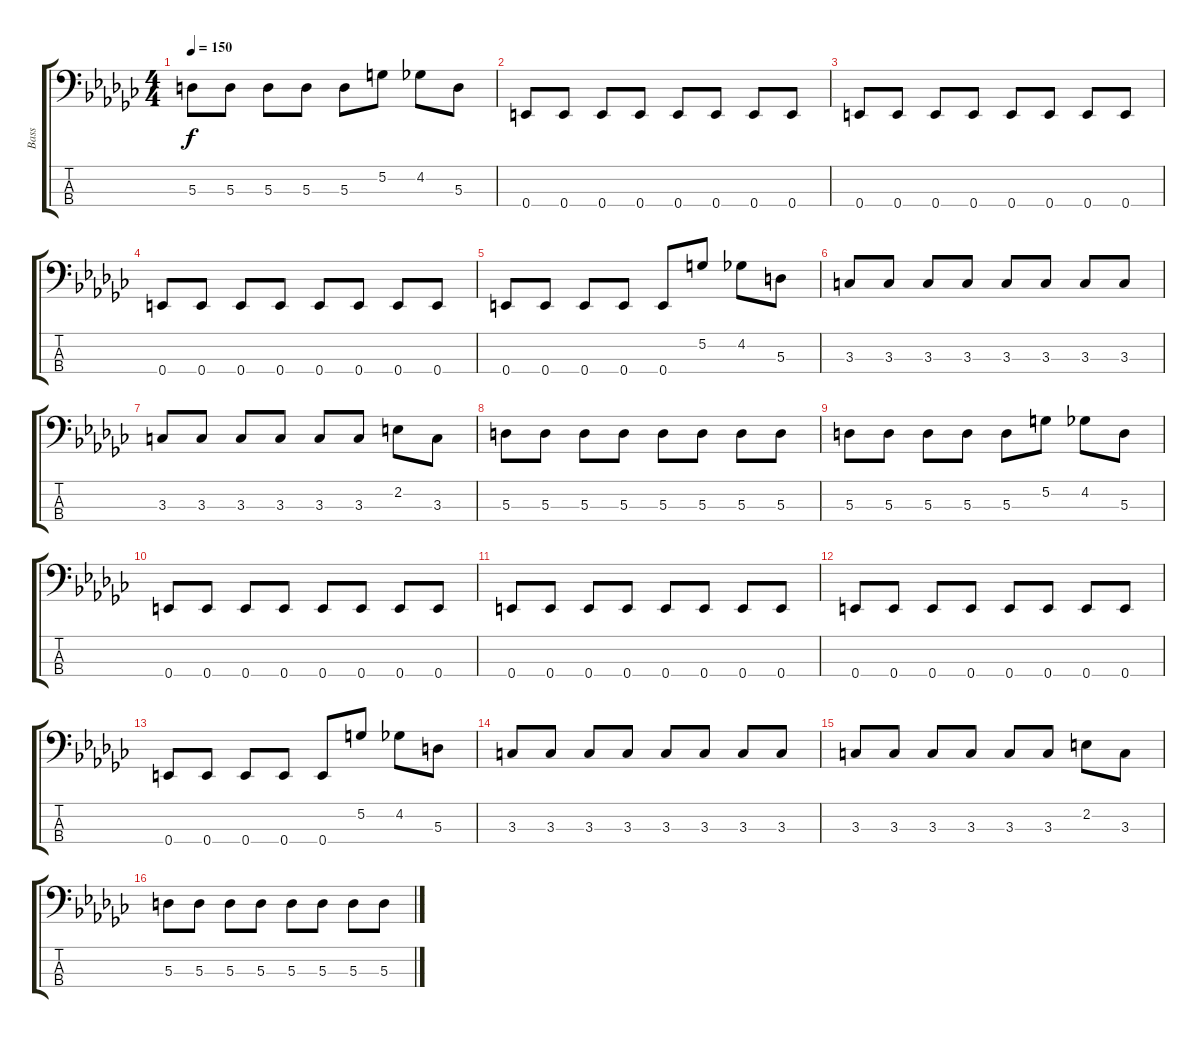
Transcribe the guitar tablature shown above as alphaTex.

\track ("Bass" "Bass") {instrument electricbassfinger}
\staff {score tabs}
\tuning (G2 D2 A1 E1) {hide}
\ts (4 4)
\tempo 150
\clef f4
\ks ebminor
5.3.8{dy f} 5.3.8 5.3.8 5.3.8 5.3.8 5.2.8 4.2.8 5.3.8 |
0.4.8 0.4.8 0.4.8 0.4.8 0.4.8 0.4.8 0.4.8 0.4.8 |
0.4.8 0.4.8 0.4.8 0.4.8 0.4.8 0.4.8 0.4.8 0.4.8 |
0.4.8 0.4.8 0.4.8 0.4.8 0.4.8 0.4.8 0.4.8 0.4.8 |
0.4.8 0.4.8 0.4.8 0.4.8 0.4.8 5.2.8 4.2.8 5.3.8 |
3.3.8 3.3.8 3.3.8 3.3.8 3.3.8 3.3.8 3.3.8 3.3.8 |
3.3.8 3.3.8 3.3.8 3.3.8 3.3.8 3.3.8 2.2.8 3.3.8 |
5.3.8 5.3.8 5.3.8 5.3.8 5.3.8 5.3.8 5.3.8 5.3.8 |
5.3.8 5.3.8 5.3.8 5.3.8 5.3.8 5.2.8 4.2.8 5.3.8 |
0.4.8 0.4.8 0.4.8 0.4.8 0.4.8 0.4.8 0.4.8 0.4.8 |
0.4.8 0.4.8 0.4.8 0.4.8 0.4.8 0.4.8 0.4.8 0.4.8 |
0.4.8 0.4.8 0.4.8 0.4.8 0.4.8 0.4.8 0.4.8 0.4.8 |
0.4.8 0.4.8 0.4.8 0.4.8 0.4.8 5.2.8 4.2.8 5.3.8 |
3.3.8 3.3.8 3.3.8 3.3.8 3.3.8 3.3.8 3.3.8 3.3.8 |
3.3.8 3.3.8 3.3.8 3.3.8 3.3.8 3.3.8 2.2.8 3.3.8 |
5.3.8 5.3.8 5.3.8 5.3.8 5.3.8 5.3.8 5.3.8 5.3.8
